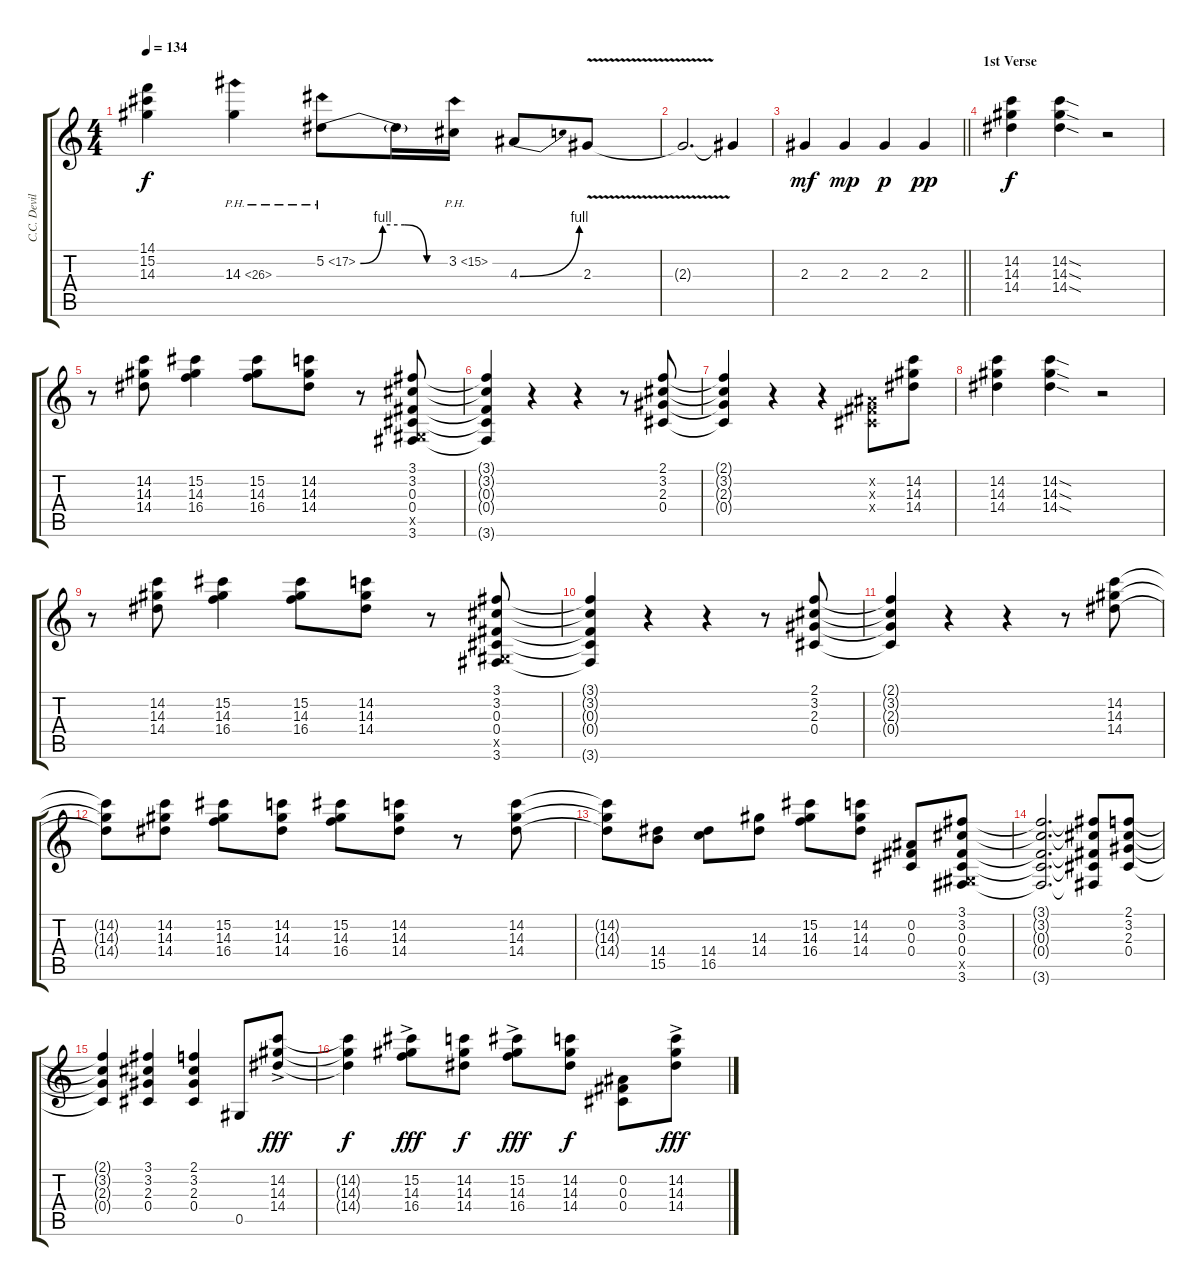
\track ("C.C. Deville ( Rythm 2 )" "C.C. Devil") {instrument distortionguitar}
\staff {score tabs}
\tuning (Eb4 Bb3 Gb3 Db3 Ab2 Eb2) {hide}
\ts (4 4)
\tempo 134
\clef g2
\ks c
(14.1{t} 15.2{t} 14.3{t}).4{dy f} 14.3{ph 12}.4 5.2{be (custom 0 0 15 4 30 4 45 0 60 0) ph 12}.8 5.2{t}.16 3.2{ph 12}.16 4.3{be (bend 0 0 60 4)}.8 2.3{v}.8 |
2.3{t}.2{d} 2.3{t}.4 |
\barLineRight lightlight
2.3.4{dy mf} 2.3.4{dy mp} 2.3.4{dy p} 2.3.4{dy pp} |
\section ("" "1st Verse")
(14.2 14.3 14.4).4{dy f} (14.2{sod} 14.3{sod} 14.4{sod}).4 r.2 |
r.8 (14.2 14.3 14.4).8 (15.2 14.3 16.4).4 (15.2 14.3 16.4).8 (14.2 14.3 14.4).8 r.8 (3.1 3.2 0.3 0.4 0.5{x} 3.6).8 |
(3.1{t} 3.2{t} 0.3{t} 0.4{t} 3.6{t}).4 r.4 r.4 r.8 (2.1 3.2 2.3 0.4).8 |
(2.1{t} 3.2{t} 2.3{t} 0.4{t}).4 r.4 r.4 (0.2{x} 0.3{x} 0.4{x}).8 (14.2 14.3 14.4).8 |
(14.2 14.3 14.4).4 (14.2{sod} 14.3{sod} 14.4{sod}).4 r.2 |
r.8 (14.2 14.3 14.4).8 (15.2 14.3 16.4).4 (15.2 14.3 16.4).8 (14.2 14.3 14.4).8 r.8 (3.1 3.2 0.3 0.4 0.5{x} 3.6).8 |
(3.1{t} 3.2{t} 0.3{t} 0.4{t} 3.6{t}).4 r.4 r.4 r.8 (2.1 3.2 2.3 0.4).8 |
(2.1{t} 3.2{t} 2.3{t} 0.4{t}).4 r.4 r.4 r.8 (14.2 14.3 14.4).8 |
(14.2{t} 14.3{t} 14.4{t}).8 (14.2 14.3 14.4).8 (15.2 14.3 16.4).8 (14.2 14.3 14.4).8 (15.2 14.3 16.4).8 (14.2 14.3 14.4).8 r.8 (14.2 14.3 14.4).8 |
(14.2{t} 14.3{t} 14.4{t}).8 (14.4 15.5).8 (14.4 16.5).8 (14.3 14.4).8 (15.2 14.3 16.4).8 (14.2 14.3 14.4).8 (0.2 0.3 0.4).8 (3.1 3.2 0.3 0.4 0.5{x} 3.6).8 |
(3.1{t} 3.2{t} 0.3{t} 0.4{t} 3.6{t}).2{d} (3.1{t} 3.2{t} 0.3{t} 0.4{t} 3.6{t}).8 (2.1 3.2 2.3 0.4).8 |
(2.1{t} 3.2{t} 2.3{t} 0.4{t}).4 (3.1 3.2 2.3 0.4).4 (2.1 3.2 2.3 0.4).4 0.5.8 (14.2{ac} 14.3{ac} 14.4{ac}).8{dy fff} |
(14.2{t} 14.3{t} 14.4{t}).4{dy f} (15.2{ac} 14.3{ac} 16.4{ac}).8{dy fff} (14.2 14.3 14.4).8{dy f} (15.2{ac} 14.3{ac} 16.4{ac}).8{dy fff} (14.2 14.3 14.4).8{dy f} (0.2 0.3 0.4).8 (14.2{ac} 14.3{ac} 14.4{ac}).8{dy fff}
